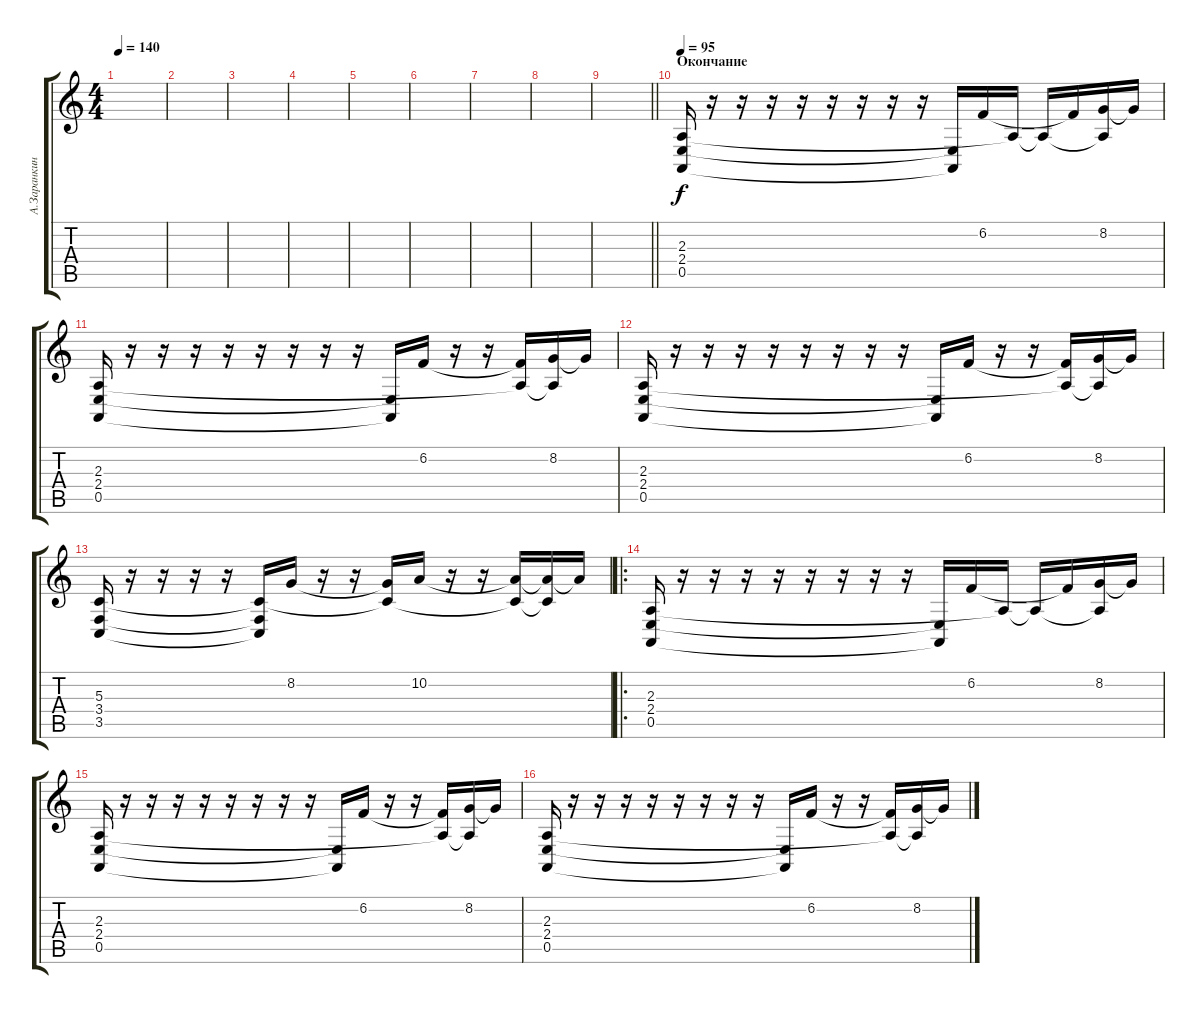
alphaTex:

\track ("А.Заранкин" "А.Заранкин") {instrument acousticgrandpiano}
\staff {score tabs}
\tuning (E4 B3 G3 D3 A2 E2) {hide}
\ts (4 4)
\tempo 140
\clef g2
\ks c
|
|
|
|
|
|
|
|
\barLineRight lightlight
|
\section ("" "Окончание")
\tempo 95
(2.3 2.4 0.5).16 r.16 r.16 r.16 r.16 r.16 r.16 r.16 r.16 (2.4{t} 0.5{t}).16 6.2.16 2.3{t}.16 2.3{t}.16 6.2{t}.16 (8.2 2.3{t}).16 8.2{t}.16 |
(2.3 2.4 0.5).16 r.16 r.16 r.16 r.16 r.16 r.16 r.16 r.16 (2.4{t} 0.5{t}).16 6.2.16 r.16 r.16 (6.2{t} 2.3{t}).16 (8.2 2.3{t}).16 8.2{t}.16 |
(2.3 2.4 0.5).16 r.16 r.16 r.16 r.16 r.16 r.16 r.16 r.16 (2.4{t} 0.5{t}).16 6.2.16 r.16 r.16 (6.2{t} 2.3{t}).16 (8.2 2.3{t}).16 8.2{t}.16 |
(5.3 3.4 3.5).16 r.16 r.16 r.16 r.16 (5.3{t} 3.4{t} 3.5{t}).16 8.2.16 r.16 r.16 (8.2{t} 5.3{t}).16 10.2.16 r.16 r.16 (10.2{t} 5.3{t}).16 (10.2{t} 5.3{t}).16 10.2{t}.16 |
\ro
(2.3 2.4 0.5).16 r.16 r.16 r.16 r.16 r.16 r.16 r.16 r.16 (2.4{t} 0.5{t}).16 6.2.16 2.3{t}.16 2.3{t}.16 6.2{t}.16 (8.2 2.3{t}).16 8.2{t}.16 |
(2.3 2.4 0.5).16 r.16 r.16 r.16 r.16 r.16 r.16 r.16 r.16 (2.4{t} 0.5{t}).16 6.2.16 r.16 r.16 (6.2{t} 2.3{t}).16 (8.2 2.3{t}).16 8.2{t}.16 |
(2.3 2.4 0.5).16 r.16 r.16 r.16 r.16 r.16 r.16 r.16 r.16 (2.4{t} 0.5{t}).16 6.2.16 r.16 r.16 (6.2{t} 2.3{t}).16 (8.2 2.3{t}).16 8.2{t}.16
